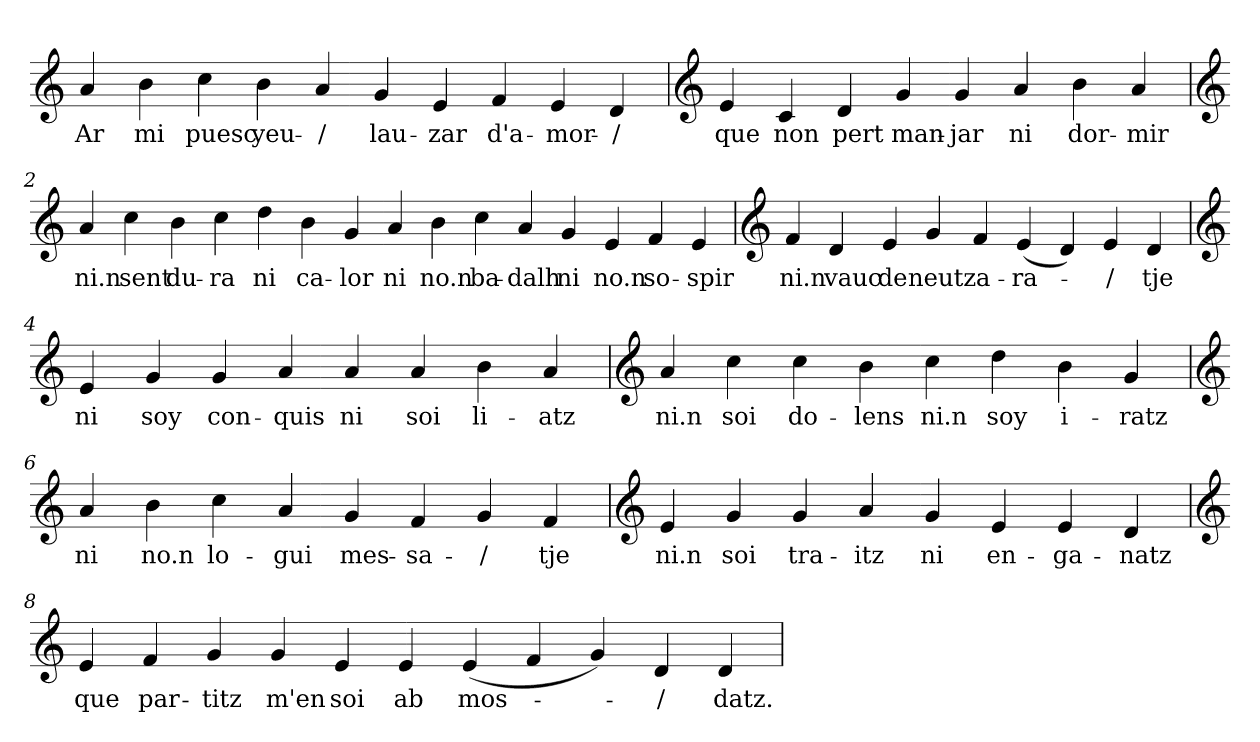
**kern	**text
*part1	*part1
*staff1	*staff1
*clefG2	*
=	=
4a	Ar
4b	mi
4cc	puesc
4b	yeu-
4a	-/
4g	lau-
4e	-zar
4f	d'a-
4e	-mor-
4d	-/
=1	=1
*clefG2	*
4e	que
4c	non
4d	pert
4g	man-
4g	-jar
4a	ni
4b	dor-
4a	-mir
=2	=2
*clefG2	*
4a	ni.n
4cc	sent
4b	du-
4cc	-ra
4dd	ni
4b	ca-
4g	-lor
4a	ni
4b	no.n
4cc	ba-
4a	-dalh
4g	ni
4e	no.n
4f	so-
4e	-spir
=3	=3
*clefG2	*
4f	ni.n
4d	vauc
4e	de
4g	neutz
4f	a-
(4e	-ra-
4d)	.
4e	-/
4d	tje
=4	=4
*clefG2	*
4e	ni
4g	soy
4g	con-
4a	-quis
4a	ni
4a	soi
4b	li-
4a	-atz
=5	=5
*clefG2	*
4a	ni.n
4cc	soi
4cc	do-
4b	-lens
4cc	ni.n
4dd	soy
4b	i-
4g	-ratz
=6	=6
*clefG2	*
4a	ni
4b	no.n
4cc	lo-
4a	-gui
4g	mes-
4f	-sa-
4g	-/
4f	tje
=7	=7
*clefG2	*
4e	ni.n
4g	soi
4g	tra-
4a	-itz
4g	ni
4e	en-
4e	-ga-
4d	-natz
=8	=8
*clefG2	*
4e	que
4f	par-
4g	-titz
4g	m'en
4e	soi
4e	ab
(4e	mos-
4f	.
4g)	.
4d	-/
4d	datz.
=	=
*-	*-
